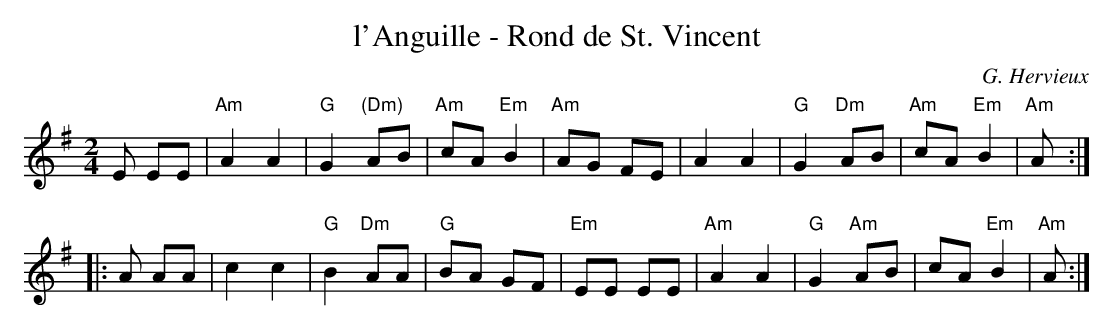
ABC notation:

X:1
T: l'Anguille - Rond de St. Vincent
C: G. Hervieux
M: 2/4
L: 1/8
K: Ador
E EE |\
"Am"A2 A2 | "G"G2 "(Dm)"AB | "Am"cA "Em"B2 | "Am"AG FE |\
A2 A2 | "G"G2 "Dm"AB | "Am"cA "Em"B2 | "Am"A :|
|: A AA |\
c2 c2 | "G"B2 "Dm"AA | "G"BA GF | "Em"EE EE |\
"Am"A2 A2 | "G"G2 "Am"AB | cA "Em"B2 | "Am"A :|
